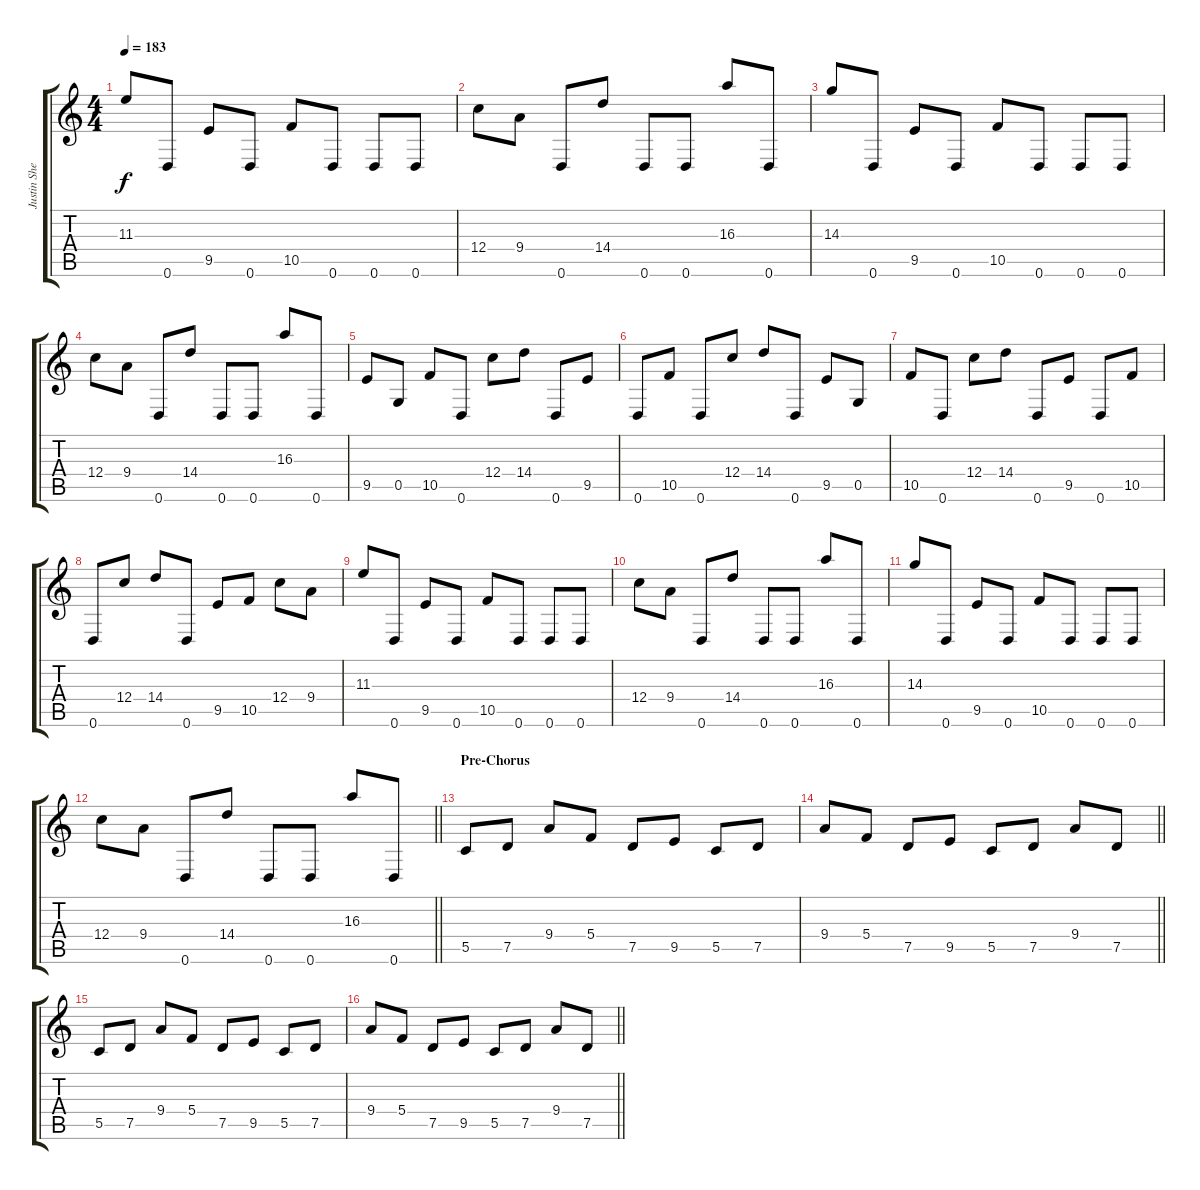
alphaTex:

\track ("Justin Shekoski" "Justin She") {instrument distortionguitar}
\staff {score tabs}
\tuning (D4 A3 F3 C3 G2 D2) {hide}
\ts (4 4)
\tempo 183
\clef g2
\ks c
11.3.8{dy f} 0.6.8 9.5.8 0.6.8 10.5.8 0.6.8 0.6.8 0.6.8 |
12.4.8 9.4.8 0.6.8 14.4.8 0.6.8 0.6.8 16.3.8 0.6.8 |
14.3.8 0.6.8 9.5.8 0.6.8 10.5.8 0.6.8 0.6.8 0.6.8 |
12.4.8 9.4.8 0.6.8 14.4.8 0.6.8 0.6.8 16.3.8 0.6.8 |
9.5.8 0.5.8 10.5.8 0.6.8 12.4.8 14.4.8 0.6.8 9.5.8 |
0.6.8 10.5.8 0.6.8 12.4.8 14.4.8 0.6.8 9.5.8 0.5.8 |
10.5.8 0.6.8 12.4.8 14.4.8 0.6.8 9.5.8 0.6.8 10.5.8 |
0.6.8 12.4.8 14.4.8 0.6.8 9.5.8 10.5.8 12.4.8 9.4.8 |
11.3.8 0.6.8 9.5.8 0.6.8 10.5.8 0.6.8 0.6.8 0.6.8 |
12.4.8 9.4.8 0.6.8 14.4.8 0.6.8 0.6.8 16.3.8 0.6.8 |
14.3.8 0.6.8 9.5.8 0.6.8 10.5.8 0.6.8 0.6.8 0.6.8 |
\barLineRight lightlight
12.4.8 9.4.8 0.6.8 14.4.8 0.6.8 0.6.8 16.3.8 0.6.8 |
\section ("" "Pre-Chorus")
5.5.8 7.5.8 9.4.8 5.4.8 7.5.8 9.5.8 5.5.8 7.5.8 |
\barLineRight lightlight
9.4.8 5.4.8 7.5.8 9.5.8 5.5.8 7.5.8 9.4.8 7.5.8 |
5.5.8 7.5.8 9.4.8 5.4.8 7.5.8 9.5.8 5.5.8 7.5.8 |
\barLineRight lightlight
9.4.8 5.4.8 7.5.8 9.5.8 5.5.8 7.5.8 9.4.8 7.5.8
